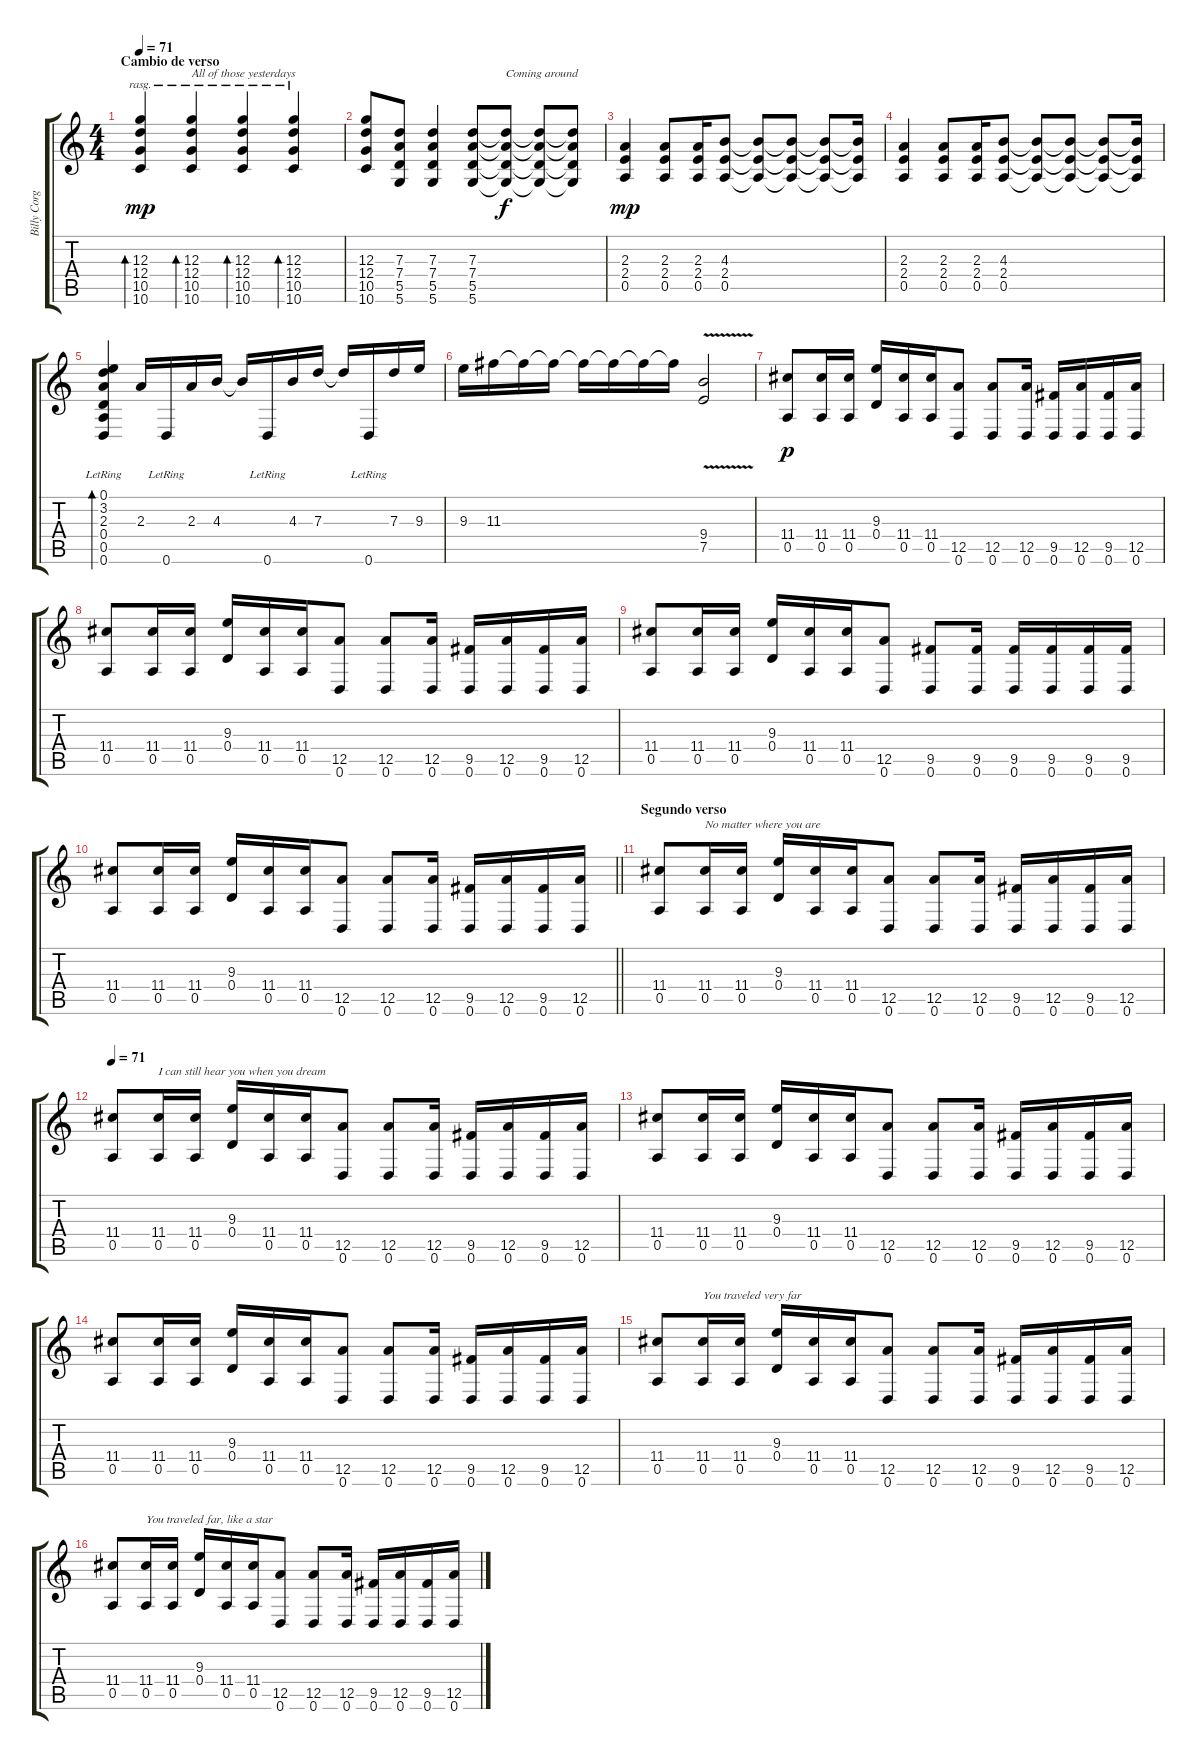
\track ("Billy Corgan" "Billy Corg") {instrument acousticguitarsteel}
\staff {score tabs}
\tuning (E4 B3 G3 D3 A2 D2) {hide}
\ts (4 4)
\section ("" "Cambio de verso")
\tempo 71
\clef g2
\ks c
(12.3 12.4 10.5 10.6).4{bd 60 rasg ii dy mp} (12.3 12.4 10.5 10.6).4{bd 60 rasg ii txt "All of those yesterdays"} (12.3 12.4 10.5 10.6).4{bd 60 rasg ii} (12.3 12.4 10.5 10.6).4{bd 60 rasg ii} |
(12.3 12.4 10.5 10.6).8 (7.3 7.4 5.5 5.6).8 (7.3 7.4 5.5 5.6).4 (7.3 7.4 5.5 5.6).8 (7.3{t} 7.4{t} 5.5{t} 5.6{t}).8{txt "Coming around" dy f} (7.3{t} 7.4{t} 5.5{t} 5.6{t}).8 (7.3{t} 7.4{t} 5.5{t} 5.6{t}).8 |
(2.3 2.4 0.5).4{dy mp} (2.3 2.4 0.5).8 (2.3 2.4 0.5).16 (4.3 2.4 0.5).8 (4.3{t} 2.4{t} 0.5{t}).8 (4.3{t} 2.4{t} 0.5{t}).8 (4.3{t} 2.4{t} 0.5{t}).8 (4.3{t} 2.4{t} 0.5{t}).16 |
(2.3 2.4 0.5).4 (2.3 2.4 0.5).8 (2.3 2.4 0.5).16 (4.3 2.4 0.5).8 (4.3{t} 2.4{t} 0.5{t}).8 (4.3{t} 2.4{t} 0.5{t}).8 (4.3{t} 2.4{t} 0.5{t}).8 (4.3{t} 2.4{t} 0.5{t}).16 |
(0.1{lr} 3.2{lr} 2.3{lr} 0.4{lr} 0.5{lr} 0.6{lr}).4{bd 120} 2.3.16 0.6{lr}.16 2.3.16 4.3.16 4.3{t}.16 0.6{lr}.16 4.3.16 7.3.16 7.3{t}.16 0.6{lr}.16 7.3.16 9.3.16 |
9.3.16 11.3.16 11.3{t}.16 11.3{t}.16 11.3{t}.16 11.3{t}.16 11.3{t}.16 11.3{t}.16 (9.4{v} 7.5{v}).2 |
(11.4 0.5).8{dy p} (11.4 0.5).16 (11.4 0.5).16 (9.3 0.4).16 (11.4 0.5).16 (11.4 0.5).16 (12.5 0.6).8 (12.5 0.6).8 (12.5 0.6).16 (9.5 0.6).16 (12.5 0.6).16 (9.5 0.6).16 (12.5 0.6).16 |
(11.4 0.5).8 (11.4 0.5).16 (11.4 0.5).16 (9.3 0.4).16 (11.4 0.5).16 (11.4 0.5).16 (12.5 0.6).8 (12.5 0.6).8 (12.5 0.6).16 (9.5 0.6).16 (12.5 0.6).16 (9.5 0.6).16 (12.5 0.6).16 |
(11.4 0.5).8 (11.4 0.5).16 (11.4 0.5).16 (9.3 0.4).16 (11.4 0.5).16 (11.4 0.5).16 (12.5 0.6).8 (9.5 0.6).8 (9.5 0.6).16 (9.5 0.6).16 (9.5 0.6).16 (9.5 0.6).16 (9.5 0.6).16 |
\barLineRight lightlight
(11.4 0.5).8 (11.4 0.5).16 (11.4 0.5).16 (9.3 0.4).16 (11.4 0.5).16 (11.4 0.5).16 (12.5 0.6).8 (12.5 0.6).8 (12.5 0.6).16 (9.5 0.6).16 (12.5 0.6).16 (9.5 0.6).16 (12.5 0.6).16 |
\section ("" "Segundo verso")
(11.4 0.5).8 (11.4 0.5).16{txt "No matter where you are"} (11.4 0.5).16 (9.3 0.4).16 (11.4 0.5).16 (11.4 0.5).16 (12.5 0.6).8 (12.5 0.6).8 (12.5 0.6).16 (9.5 0.6).16 (12.5 0.6).16 (9.5 0.6).16 (12.5 0.6).16 |
\tempo 71
(11.4 0.5).8 (11.4 0.5).16{txt "I can still hear you when you dream"} (11.4 0.5).16 (9.3 0.4).16 (11.4 0.5).16 (11.4 0.5).16 (12.5 0.6).8 (12.5 0.6).8 (12.5 0.6).16 (9.5 0.6).16 (12.5 0.6).16 (9.5 0.6).16 (12.5 0.6).16 |
(11.4 0.5).8 (11.4 0.5).16 (11.4 0.5).16 (9.3 0.4).16 (11.4 0.5).16 (11.4 0.5).16 (12.5 0.6).8 (12.5 0.6).8 (12.5 0.6).16 (9.5 0.6).16 (12.5 0.6).16 (9.5 0.6).16 (12.5 0.6).16 |
(11.4 0.5).8 (11.4 0.5).16 (11.4 0.5).16 (9.3 0.4).16 (11.4 0.5).16 (11.4 0.5).16 (12.5 0.6).8 (12.5 0.6).8 (12.5 0.6).16 (9.5 0.6).16 (12.5 0.6).16 (9.5 0.6).16 (12.5 0.6).16 |
(11.4 0.5).8 (11.4 0.5).16{txt "You traveled very far"} (11.4 0.5).16 (9.3 0.4).16 (11.4 0.5).16 (11.4 0.5).16 (12.5 0.6).8 (12.5 0.6).8 (12.5 0.6).16 (9.5 0.6).16 (12.5 0.6).16 (9.5 0.6).16 (12.5 0.6).16 |
(11.4 0.5).8 (11.4 0.5).16{txt "You traveled far, like a star"} (11.4 0.5).16 (9.3 0.4).16 (11.4 0.5).16 (11.4 0.5).16 (12.5 0.6).8 (12.5 0.6).8 (12.5 0.6).16 (9.5 0.6).16 (12.5 0.6).16 (9.5 0.6).16 (12.5 0.6).16
